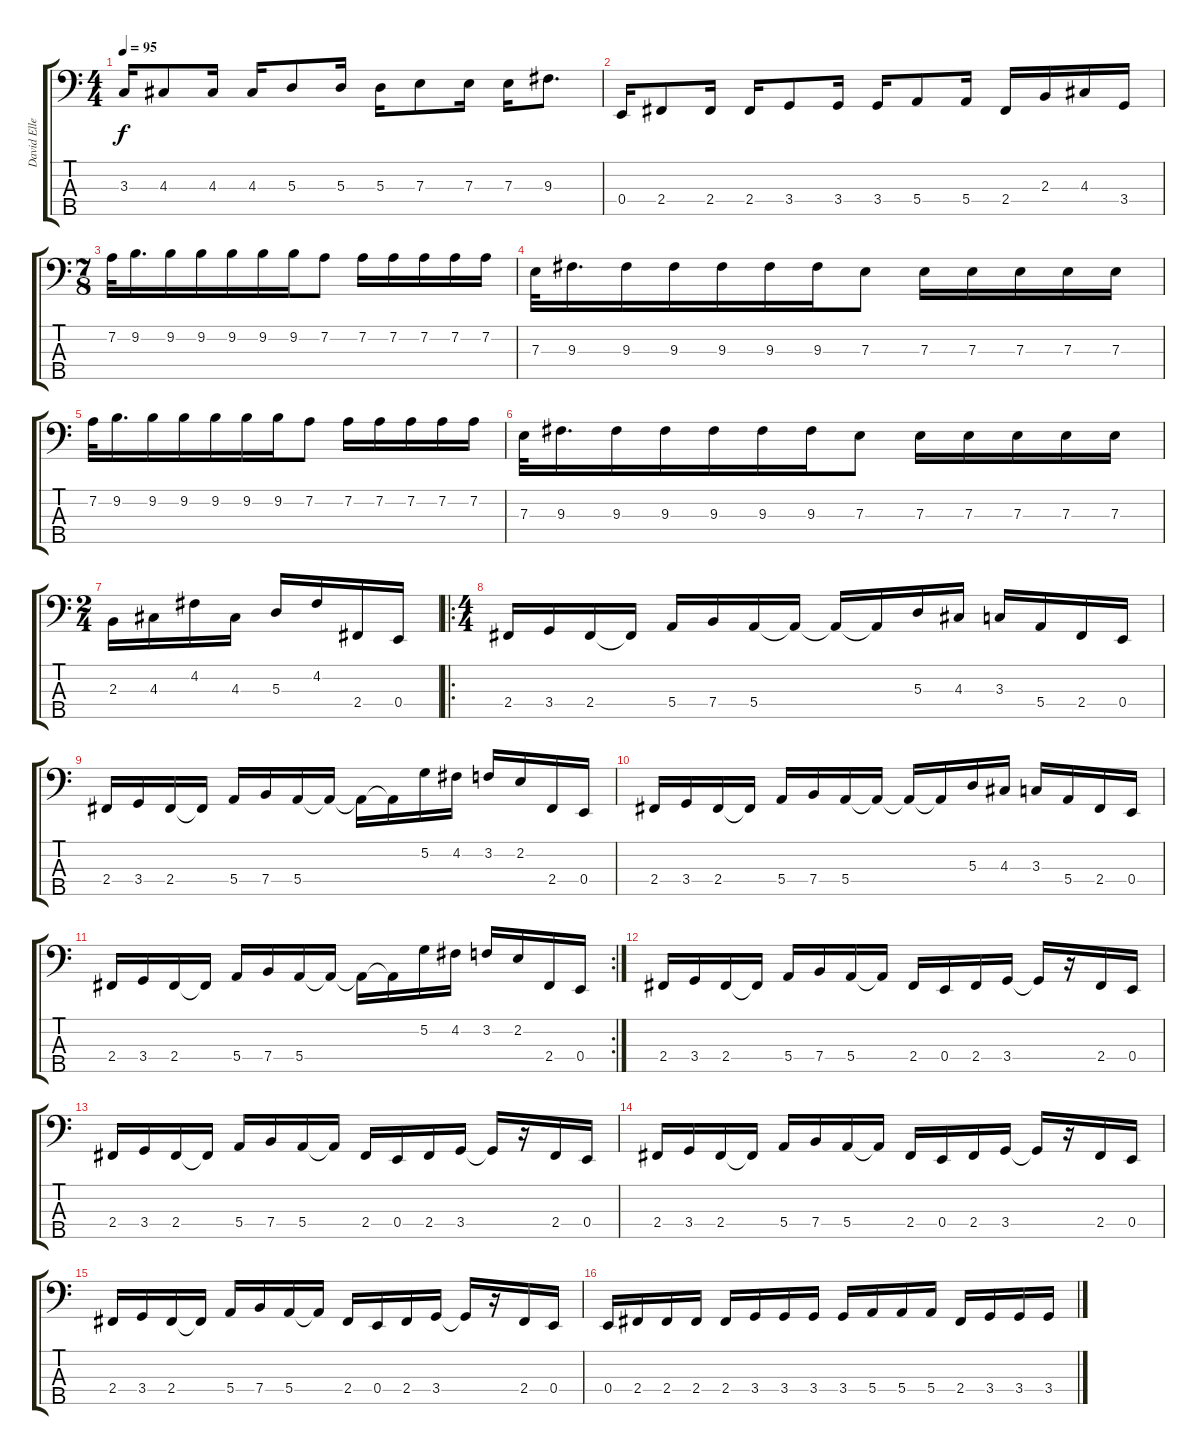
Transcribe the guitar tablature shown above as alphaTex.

\track ("David Ellefson" "David Elle") {instrument electricbasspick}
\staff {score tabs}
\tuning (G2 D2 A1 E1 B0) {hide}
\ts (4 4)
\tempo 95
\clef f4
\ks c
3.3.16{dy f} 4.3.8 4.3.16 4.3.16 5.3.8 5.3.16 5.3.16 7.3.8 7.3.16 7.3.16 9.3.8{d} |
0.4.16 2.4.8 2.4.16 2.4.16 3.4.8 3.4.16 3.4.16 5.4.8 5.4.16 2.4.16 2.3.16 4.3.16 3.4.16 |
\ts (7 8)
7.2.32 9.2.16{d} 9.2.16 9.2.16 9.2.16 9.2.16 9.2.16 7.2.8 7.2.16 7.2.16 7.2.16 7.2.16 7.2.16 |
7.3.32 9.3.16{d} 9.3.16 9.3.16 9.3.16 9.3.16 9.3.16 7.3.8 7.3.16 7.3.16 7.3.16 7.3.16 7.3.16 |
7.2.32 9.2.16{d} 9.2.16 9.2.16 9.2.16 9.2.16 9.2.16 7.2.8 7.2.16 7.2.16 7.2.16 7.2.16 7.2.16 |
7.3.32 9.3.16{d} 9.3.16 9.3.16 9.3.16 9.3.16 9.3.16 7.3.8 7.3.16 7.3.16 7.3.16 7.3.16 7.3.16 |
\ts (2 4)
2.3.16 4.3.16 4.2.16 4.3.16 5.3.16 4.2.16 2.4.16 0.4.16 |
\ro
\ts (4 4)
2.4.16 3.4.16 2.4.16 2.4{t}.16 5.4.16 7.4.16 5.4.16 5.4{t}.16 5.4{t}.16 5.4{t}.16 5.3.16 4.3.16 3.3.16 5.4.16 2.4.16 0.4.16 |
2.4.16 3.4.16 2.4.16 2.4{t}.16 5.4.16 7.4.16 5.4.16 5.4{t}.16 5.4{t}.16 5.4{t}.16 5.2.16 4.2.16 3.2.16 2.2.16 2.4.16 0.4.16 |
2.4.16 3.4.16 2.4.16 2.4{t}.16 5.4.16 7.4.16 5.4.16 5.4{t}.16 5.4{t}.16 5.4{t}.16 5.3.16 4.3.16 3.3.16 5.4.16 2.4.16 0.4.16 |
\rc 2
2.4.16 3.4.16 2.4.16 2.4{t}.16 5.4.16 7.4.16 5.4.16 5.4{t}.16 5.4{t}.16 5.4{t}.16 5.2.16 4.2.16 3.2.16 2.2.16 2.4.16 0.4.16 |
2.4.16 3.4.16 2.4.16 2.4{t}.16 5.4.16 7.4.16 5.4.16 5.4{t}.16 2.4.16 0.4.16 2.4.16 3.4.16 3.4{t}.16 r.16 2.4.16 0.4.16 |
2.4.16 3.4.16 2.4.16 2.4{t}.16 5.4.16 7.4.16 5.4.16 5.4{t}.16 2.4.16 0.4.16 2.4.16 3.4.16 3.4{t}.16 r.16 2.4.16 0.4.16 |
2.4.16 3.4.16 2.4.16 2.4{t}.16 5.4.16 7.4.16 5.4.16 5.4{t}.16 2.4.16 0.4.16 2.4.16 3.4.16 3.4{t}.16 r.16 2.4.16 0.4.16 |
2.4.16 3.4.16 2.4.16 2.4{t}.16 5.4.16 7.4.16 5.4.16 5.4{t}.16 2.4.16 0.4.16 2.4.16 3.4.16 3.4{t}.16 r.16 2.4.16 0.4.16 |
0.4.16 2.4.16 2.4.16 2.4.16 2.4.16 3.4.16 3.4.16 3.4.16 3.4.16 5.4.16 5.4.16 5.4.16 2.4.16 3.4.16 3.4.16 3.4.16
